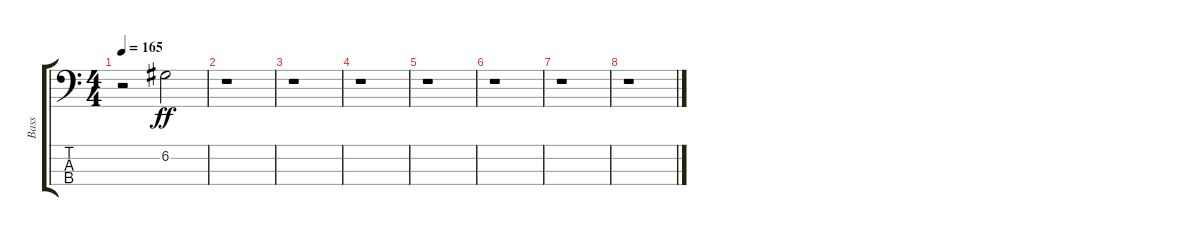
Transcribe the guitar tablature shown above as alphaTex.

\track ("Bass" "Bass") {instrument electricbasspick}
\staff {score tabs}
\tuning (G2 D2 A1 E1) {hide}
\ts (4 4)
\tempo 165
\clef f4
\ks c
r.2{dy f} 6.2.2{dy ff} |
r.1 |
r.1 |
r.1 |
r.1 |
r.1 |
r.1 |
r.1
